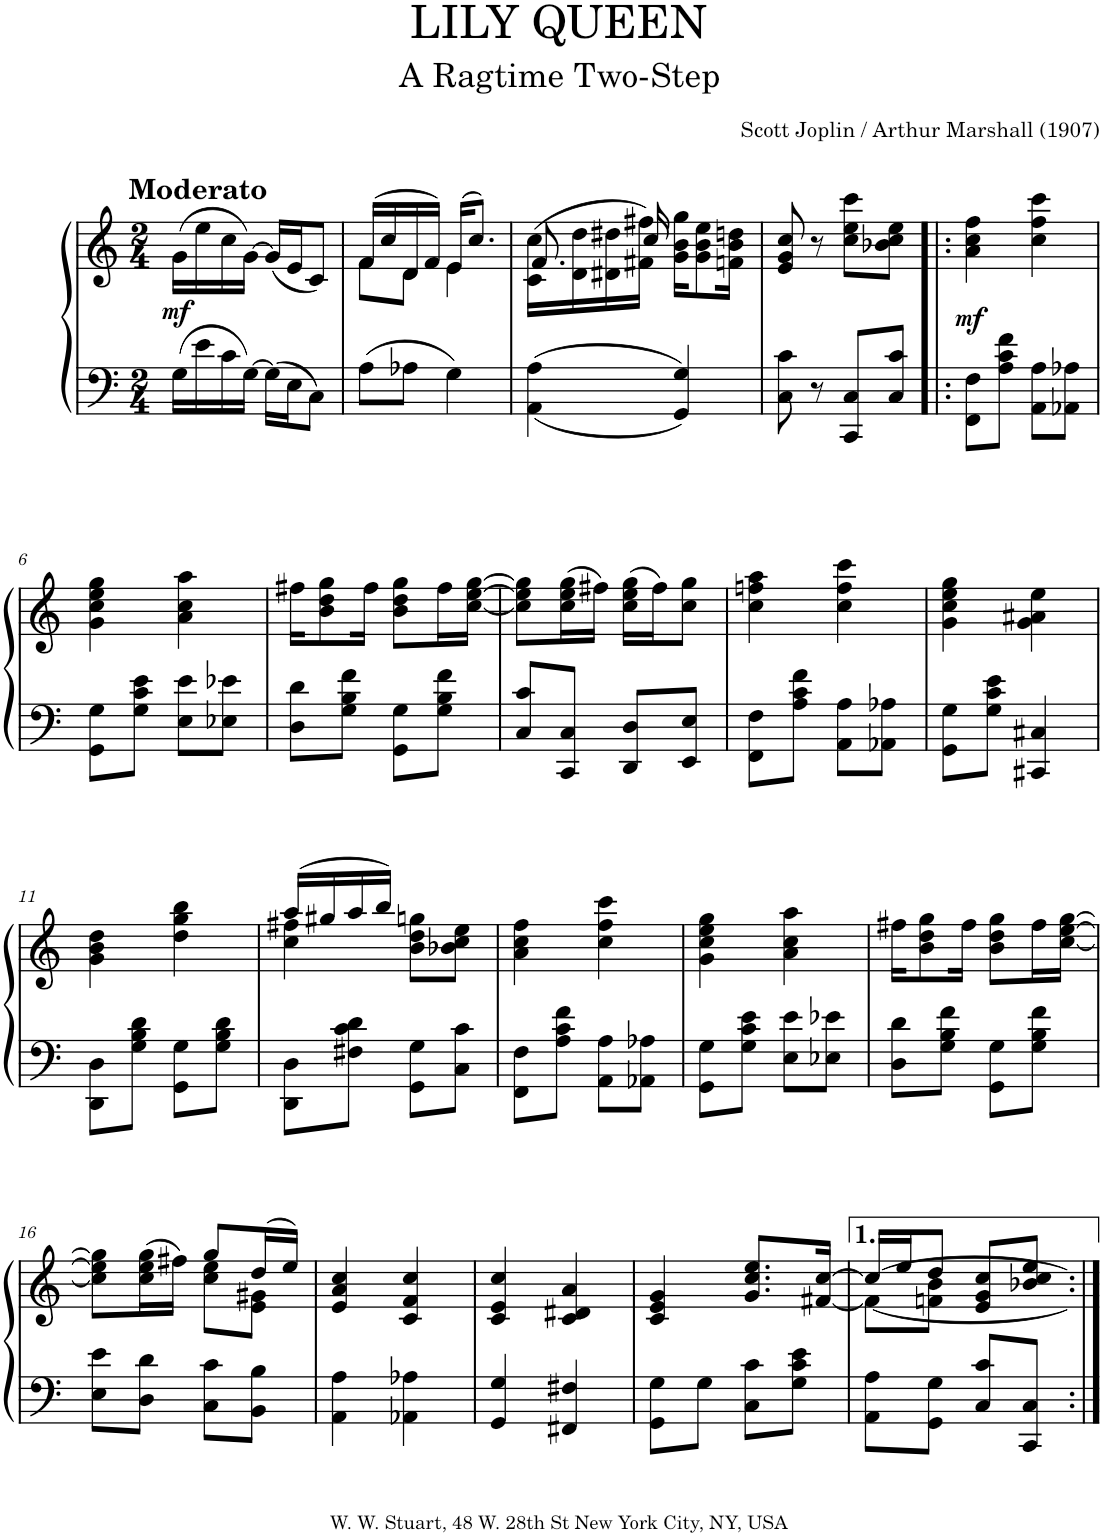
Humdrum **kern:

**kern	**kern	**dynam
*part1	*part1	*part1
*staff2	*staff1	*staff1/2
*I"Upright Piano	*	*
*I'Pno.	*	*
*clefF4	*clefG2	*
*k[]	*k[]	*
*M2/4	*M2/4	*
=1	=1	=1
!	!LO:TX:a:B:t=Moderato	!
!	!	!LO:DY:b
16G\LL	(16g\LL	mf
16e\	16ee\	.
16c\	16cc\	.
[16G\JJ	[16g\JJ)	.
16G\LL]	(16g/LL]	.
16E\J	16e/J	.
8C\J	8c/J)	.
=2	=2	=2
*	*^	*
8A\L	(16f/LL	8f\L	.
.	16cc/	.	.
8A-X\J	16d/	8d\J	.
.	16f/JJ)	.	.
4G\	(16e/KL	4e\	.
.	8.cc/J)	.	.
=3	=3	=3	=3
4AA\ 4A\	8.f/	(>16c\ 16cc\LL	.
.	.	16d\ 16dd\	.
.	.	16d#X\ 16dd#X\	.
.	16cc/	16f#X\ 16ff#X\JJ)	.
4GG/ 4G/	16g\ 16b\ 16gg\KL	4ryy	.
.	8g\ 8b\ 8ee\	.	.
.	16fn\ 16b\ 16ddn\Jk	.	.
*	*v	*v	*
=4	=4	=4
8C\ 8c\	8e/ 8g/ 8cc/	.
8r	8r	.
8CC/ 8C/L	8cc\ 8ee\ 8ccc\L	.
8C/ 8c/J	8b-X\ 8cc\ 8ee\J	.
=5!|:	=5!|:	=5!|:
!	!	!LO:DY:b
8FF\ 8F\L	4a\ 4cc\ 4ff\	mf
8A\ 8c\ 8f\J	.	.
8AA\ 8A\L	4cc\ 4ff\ 4ccc\	.
8AA-X\ 8A-X\J	.	.
!!LO:LB:g=z
=6	=6	=6
8GG\ 8G\L	4g\ 4cc\ 4ee\ 4gg\	.
8G\ 8c\ 8e\J	.	.
8E\ 8e\L	4a\ 4cc\ 4aa\	.
8E-X\ 8e-X\J	.	.
=7	=7	=7
8D\ 8d\L	16ff#X\KL	.
.	8b\ 8dd\ 8gg\	.
8G\ 8B\ 8f\J	.	.
.	16ff#\Jk	.
8GG\ 8G\L	8b\ 8dd\ 8gg\L	.
8G\ 8B\ 8f\J	16ff#\L	.
.	[16cc\ [16ee\ [16gg\JJ	.
=8	=8	=8
8C/ 8c/L	8cc\] 8ee\] 8gg\]L	.
8CC/ 8C/J	(16cc\ 16ee\ 16gg\L	.
.	16ff#X\JJ)	.
8DD/ 8D/L	(16cc\ 16ee\ 16gg\LL	.
.	16ff#\J)	.
8EE/ 8E/J	8cc\ 8gg\J	.
=9	=9	=9
8FF\ 8F\L	4cc\ 4ffn\ 4aa\	.
8A\ 8c\ 8f\J	.	.
8AA\ 8A\L	4cc\ 4ff\ 4ccc\	.
8AA-X\ 8A-X\J	.	.
=10	=10	=10
8GG\ 8G\L	4g\ 4cc\ 4ee\ 4gg\	.
8G\ 8c\ 8e\J	.	.
4CC#X/ 4C#X/	4g\ 4a#X\ 4ee\	.
!!LO:LB:g=z
=11	=11	=11
8DD\ 8D\L	4g\ 4b\ 4dd\	.
8G\ 8B\ 8d\J	.	.
8GG\ 8G\L	4dd\ 4gg\ 4bb\	.
8G\ 8B\ 8d\J	.	.
=12	=12	=12
*	*^	*
8DD\ 8D\L	(16aa/LL	4cc\ 4ff#X\	.
.	16gg#X/	.	.
8F#X\ 8c\ 8d\J	16aa/	.	.
.	16bb/JJ)	.	.
8GG\ 8G\L	8b\ 8dd\ 8ggn\L	4ryy	.
8C\ 8c\J	8b-X\ 8cc\ 8ee\J	.	.
*	*v	*v	*
=13	=13	=13
8FF\ 8F\L	4a\ 4cc\ 4ff\	.
8A\ 8c\ 8f\J	.	.
8AA\ 8A\L	4cc\ 4ff\ 4ccc\	.
8AA-X\ 8A-X\J	.	.
=14	=14	=14
8GG\ 8G\L	4g\ 4cc\ 4ee\ 4gg\	.
8G\ 8c\ 8e\J	.	.
8E\ 8e\L	4a\ 4cc\ 4aa\	.
8E-X\ 8e-X\J	.	.
=15	=15	=15
8D\ 8d\L	16ff#X\KL	.
.	8b\ 8dd\ 8gg\	.
8G\ 8B\ 8f\J	.	.
.	16ff#\Jk	.
8GG\ 8G\L	8b\ 8dd\ 8gg\L	.
8G\ 8B\ 8f\J	16ff#\L	.
.	[16cc\ [16ee\ [16gg\JJ	.
!!LO:LB:g=z
=16	=16	=16
*	*^	*
8E\ 8e\L	8cc\] 8ee\] 8gg\]L	4ryy	.
8D\ 8d\J	(16cc\ 16ee\ 16gg\L	.	.
.	16ff#X\JJ)	.	.
8C\ 8c\L	8gg/L	8cc\ 8ee\L	.
8BB\ 8B\J	(16dd/L	8e\ 8g#X\J	.
.	16ee/JJ)	.	.
*	*v	*v	*
=17	=17	=17
4AA\ 4A\	4e/ 4a/ 4cc/	.
4AA-X\ 4A-X\	4c/ 4f/ 4cc/	.
=18	=18	=18
4GG/ 4G/	4c/ 4e/ 4cc/	.
4FF#X/ 4F#X/	4c/ 4d#X/ 4a/	.
=19	=19	=19
8GG\ 8G\L	4c/ 4e/ 4g/	.
8G\J	.	.
8C\ 8c\L	8.g/ 8.cc/ 8.ee/L	.
8G\ 8c\ 8e\J	.	.
.	[16f#X/ [>16cc/Jk	.
=20	=20	=20
*	*^	*
8AA\ 8A\L	16cc/LL_	8f#\L_	.
.	16ee/J	.	.
8GG\ 8G\J	8dd/J	8fn\ 8b\J	.
8C/ 8c/L	8e/ 8g/ 8cc/L	4ryy	.
8CC/ 8C/J	8b-X/ 8cc/ 8ee/J	.	.
*	*v	*v	*
=:|!	=:|!	=:|!
*-	*-	*-
